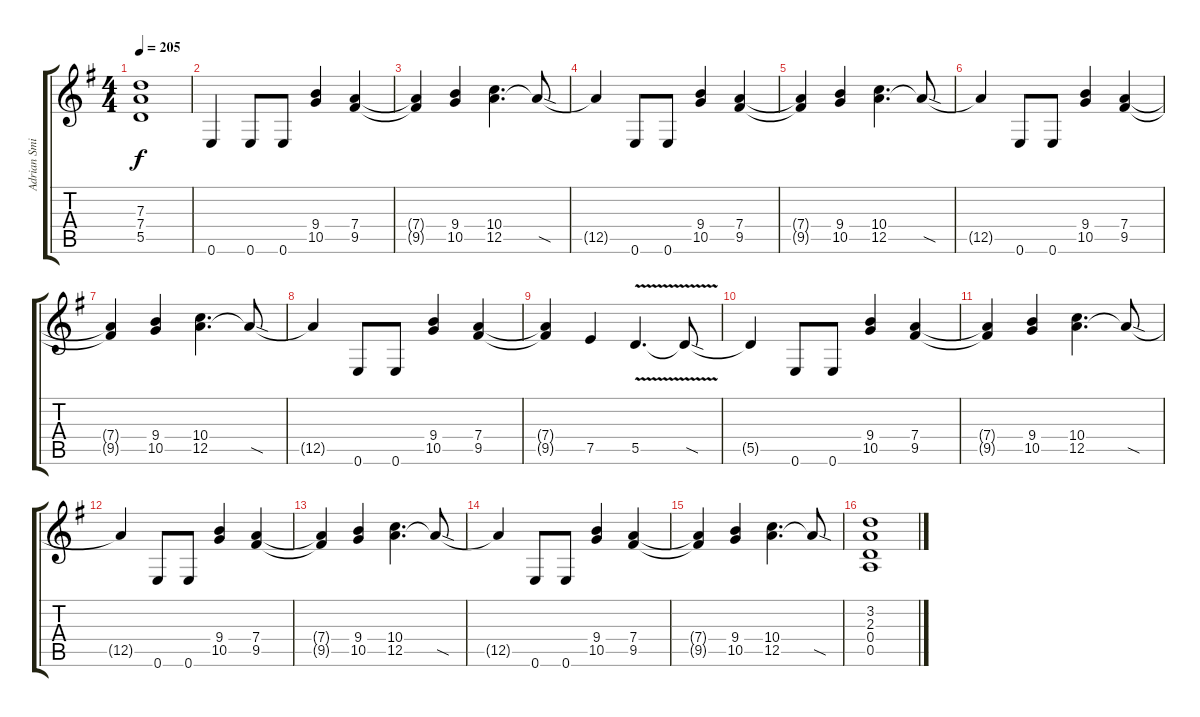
\track ("Adrian Smith (Guitar)" "Adrian Smi") {instrument distortionguitar}
\staff {score tabs}
\tuning (E4 B3 G3 D3 A2 E2) {hide}
\ts (4 4)
\tempo 205
\clef g2
\ks eminor
(7.3{t} 7.4{t} 5.5{t}).1{dy f} |
0.6.4 0.6.8 0.6.8 (9.4 10.5).4 (7.4 9.5).4 |
(7.4{t} 9.5{t}).4 (9.4 10.5).4 (10.4 12.5).4{d} 12.5{sod t}.8 |
12.5{t}.4 0.6.8 0.6.8 (9.4 10.5).4 (7.4 9.5).4 |
(7.4{t} 9.5{t}).4 (9.4 10.5).4 (10.4 12.5).4{d} 12.5{sod t}.8 |
12.5{t}.4 0.6.8 0.6.8 (9.4 10.5).4 (7.4 9.5).4 |
(7.4{t} 9.5{t}).4 (9.4 10.5).4 (10.4 12.5).4{d} 12.5{sod t}.8 |
12.5{t}.4 0.6.8 0.6.8 (9.4 10.5).4 (7.4 9.5).4 |
(7.4{t} 9.5{t}).4 7.5.4 5.5{v}.4{d} 5.5{sod t}.8 |
5.5{t}.4 0.6.8 0.6.8 (9.4 10.5).4 (7.4 9.5).4 |
(7.4{t} 9.5{t}).4 (9.4 10.5).4 (10.4 12.5).4{d} 12.5{sod t}.8 |
12.5{t}.4 0.6.8 0.6.8 (9.4 10.5).4 (7.4 9.5).4 |
(7.4{t} 9.5{t}).4 (9.4 10.5).4 (10.4 12.5).4{d} 12.5{sod t}.8 |
12.5{t}.4 0.6.8 0.6.8 (9.4 10.5).4 (7.4 9.5).4 |
(7.4{t} 9.5{t}).4 (9.4 10.5).4 (10.4 12.5).4{d} 12.5{sod t}.8 |
(3.2 2.3 0.4 0.5).1
